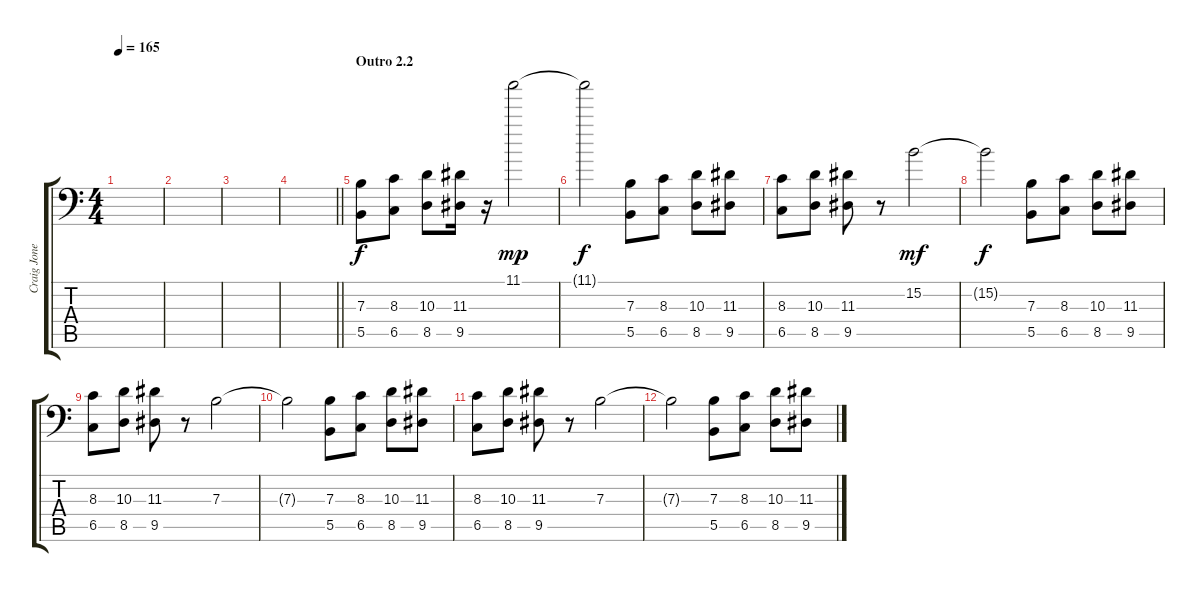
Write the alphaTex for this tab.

\track ("Craig Jones" "Craig Jone") {instrument lead2sawtooth}
\staff {score tabs}
\tuning (Db6 Ab3 E3 B2 Gb2 B0) {hide}
\ts (4 4)
\tempo 165
\clef f4
\ks c
|
|
|
\barLineRight lightlight
|
\section ("" "Outro 2.2")
(7.3 5.5).8{volume 12 instrument lead3calliope} (8.3 6.5).8 (10.3 8.5).8 (11.3 9.5).16 r.16{volume 0} 11.1.2{dy mp volume 13} |
11.1{t}.2{dy f} (7.3 5.5).8{volume 12 instrument lead3calliope} (8.3 6.5).8 (10.3 8.5).8 (11.3 9.5).8 |
(8.3 6.5).8 (10.3 8.5).8 (11.3 9.5).8 r.8 15.2.2{dy mf instrument lead2sawtooth} |
15.2{t}.2{dy f} (7.3 5.5).8{volume 12 instrument lead3calliope} (8.3 6.5).8 (10.3 8.5).8 (11.3 9.5).8 |
(8.3 6.5).8 (10.3 8.5).8 (11.3 9.5).8 r.8 7.3.2{instrument lead2sawtooth} |
7.3{t}.2 (7.3 5.5).8{volume 12 instrument lead3calliope} (8.3 6.5).8 (10.3 8.5).8 (11.3 9.5).8 |
(8.3 6.5).8 (10.3 8.5).8 (11.3 9.5).8 r.8 7.3.2{instrument lead2sawtooth} |
7.3{t}.2 (7.3 5.5).8{volume 12 instrument lead3calliope} (8.3 6.5).8 (10.3 8.5).8 (11.3 9.5).8
